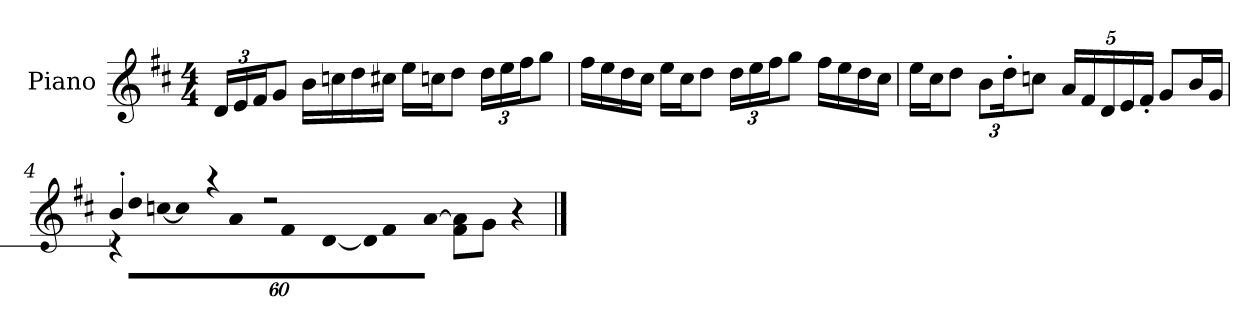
**kern
*part1
*staff1
*I"Piano
*I'P-no
*clefG2
*k[f#c#]
*M4/4
*MM90
*Xbrackettup
=1
24d/LL
24e/
24f#/J
8g/J
16b\LL
16ccn\
16dd\
16cc#X\JJ
16ee\LL
16ccn\J
8dd\J
24dd\LL
24ee\
24ff#\J
8gg\J
=2
16ff#\LL
16ee\
16dd\
16cc#\JJ
16ee\LL
16cc#\J
8dd\J
24dd\LL
24ee\
24ff#\J
8gg\J
16ff#\LL
16ee\
16dd\
16cc#\JJ
!!LO:LB:g=z
=3
16ee\LL
16cc#\J
8dd\J
12b\L
24dd'\K
8ccn\J
20a/LL
20f#/
20d/
20e/
20f#'/JJ
8g/L
16b/L
16g/JJ
=4
*^
*	*brackettup
!	!LO:N:vis=16
4b'/	1920%107r
!	!LO:N:vis=32
.	1920%53dd\LLL
!	!LO:N:vis=32
.	[1920%53ccn\JJ
!	!LO:N:vis=8
.	640%71cc\]
!	!LO:N:vis=16
.	1920%107a\L
4r	.
!	!LO:N:vis=16
.	1920%107f#\
!	!LO:N:vis=16
.	[1920%107d\
!	!LO:N:vis=32
.	1920%53d\K]
!	!LO:N:vis=16
.	1920%107f#\
!	!LO:N:vis=32
.	[1920%53a\JJk
2r	8f#\ 8a\]L
.	8g\J
.	4r
*v	*v
==
*-
